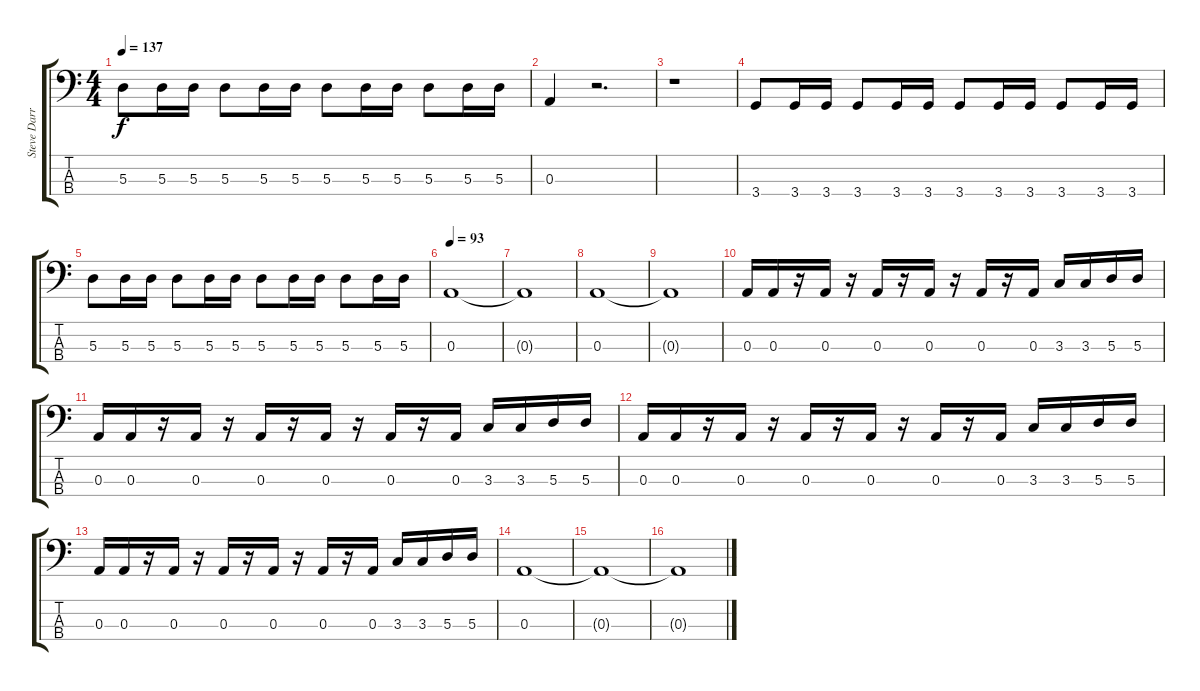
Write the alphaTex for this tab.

\track ("Steve Darrow" "Steve Darr") {instrument electricbassfinger}
\staff {score tabs}
\tuning (G2 D2 A1 E1) {hide}
\ts (4 4)
\tempo 137
\clef f4
\ks c
5.3.8{dy f} 5.3.16 5.3.16 5.3.8 5.3.16 5.3.16 5.3.8 5.3.16 5.3.16 5.3.8 5.3.16 5.3.16 |
0.3.4 r.2{d} |
r.1 |
3.4.8 3.4.16 3.4.16 3.4.8 3.4.16 3.4.16 3.4.8 3.4.16 3.4.16 3.4.8 3.4.16 3.4.16 |
5.3.8 5.3.16 5.3.16 5.3.8 5.3.16 5.3.16 5.3.8 5.3.16 5.3.16 5.3.8 5.3.16 5.3.16 |
\tempo 80
\tempo 93
0.3.1 |
0.3{t}.1 |
0.3.1 |
0.3{t}.1 |
0.3.16 0.3.16 r.16 0.3.16 r.16 0.3.16 r.16 0.3.16 r.16 0.3.16 r.16 0.3.16 3.3.16 3.3.16 5.3.16 5.3.16 |
0.3.16 0.3.16 r.16 0.3.16 r.16 0.3.16 r.16 0.3.16 r.16 0.3.16 r.16 0.3.16 3.3.16 3.3.16 5.3.16 5.3.16 |
0.3.16 0.3.16 r.16 0.3.16 r.16 0.3.16 r.16 0.3.16 r.16 0.3.16 r.16 0.3.16 3.3.16 3.3.16 5.3.16 5.3.16 |
0.3.16 0.3.16 r.16 0.3.16 r.16 0.3.16 r.16 0.3.16 r.16 0.3.16 r.16 0.3.16 3.3.16 3.3.16 5.3.16 5.3.16 |
0.3.1 |
0.3{t}.1 |
0.3{t}.1
